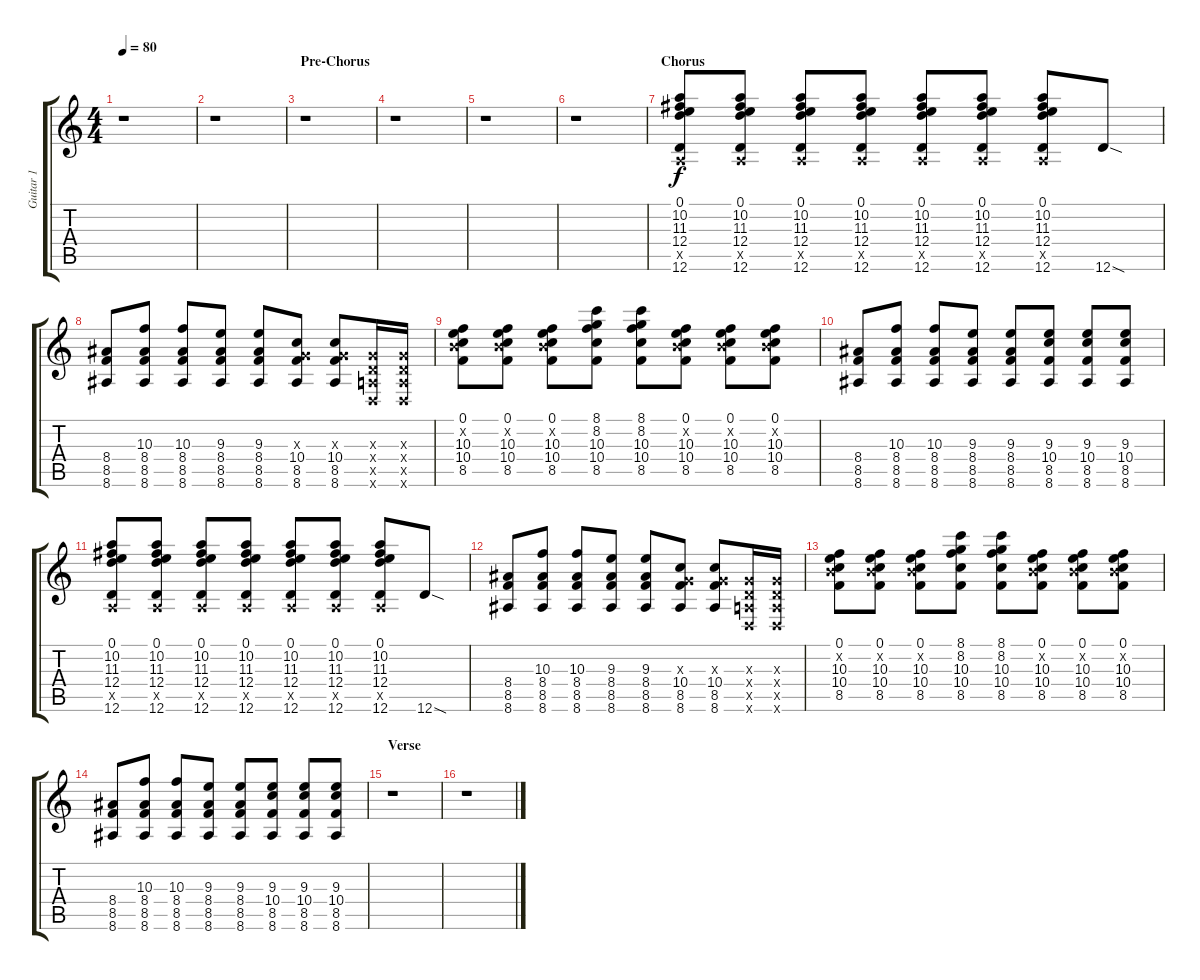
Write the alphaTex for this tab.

\track ("Guitar 1" "Guitar 1") {instrument distortionguitar}
\staff {score tabs}
\tuning (E4 B3 G3 D3 A2 D2) {hide}
\ts (4 4)
\tempo 80
\clef g2
\ks c
r.1{dy f} |
r.1 |
\section ("" "Pre-Chorus")
r.1 |
r.1 |
r.1 |
r.1 |
\section ("" "Chorus")
(0.1 10.2 11.3 12.4 0.5{x} 12.6).8 (0.1 10.2 11.3 12.4 0.5{x} 12.6).8 (0.1 10.2 11.3 12.4 0.5{x} 12.6).8 (0.1 10.2 11.3 12.4 0.5{x} 12.6).8 (0.1 10.2 11.3 12.4 0.5{x} 12.6).8 (0.1 10.2 11.3 12.4 0.5{x} 12.6).8 (0.1 10.2 11.3 12.4 0.5{x} 12.6).8 12.6{sod}.8 |
(8.4 8.5 8.6).8 (10.3 8.4 8.5 8.6).8 (10.3 8.4 8.5 8.6).8 (9.3 8.4 8.5 8.6).8 (9.3 8.4 8.5 8.6).8 (0.3{x} 10.4 8.5 8.6).8 (0.3{x} 10.4 8.5 8.6).8 (0.3{x} 0.4{x} 0.5{x} 0.6{x}).16 (0.3{x} 0.4{x} 0.5{x} 0.6{x}).16 |
(0.1 0.2{x} 10.3 10.4 8.5).8 (0.1 0.2{x} 10.3 10.4 8.5).8 (0.1 0.2{x} 10.3 10.4 8.5).8 (8.1 8.2 10.3 10.4 8.5).8 (8.1 8.2 10.3 10.4 8.5).8 (0.1 0.2{x} 10.3 10.4 8.5).8 (0.1 0.2{x} 10.3 10.4 8.5).8 (0.1 0.2{x} 10.3 10.4 8.5).8 |
(8.4 8.5 8.6).8 (10.3 8.4 8.5 8.6).8 (10.3 8.4 8.5 8.6).8 (9.3 8.4 8.5 8.6).8 (9.3 8.4 8.5 8.6).8 (9.3 10.4 8.5 8.6).8 (9.3 10.4 8.5 8.6).8 (9.3 10.4 8.5 8.6).8 |
(0.1 10.2 11.3 12.4 0.5{x} 12.6).8 (0.1 10.2 11.3 12.4 0.5{x} 12.6).8 (0.1 10.2 11.3 12.4 0.5{x} 12.6).8 (0.1 10.2 11.3 12.4 0.5{x} 12.6).8 (0.1 10.2 11.3 12.4 0.5{x} 12.6).8 (0.1 10.2 11.3 12.4 0.5{x} 12.6).8 (0.1 10.2 11.3 12.4 0.5{x} 12.6).8 12.6{sod}.8 |
(8.4 8.5 8.6).8 (10.3 8.4 8.5 8.6).8 (10.3 8.4 8.5 8.6).8 (9.3 8.4 8.5 8.6).8 (9.3 8.4 8.5 8.6).8 (0.3{x} 10.4 8.5 8.6).8 (0.3{x} 10.4 8.5 8.6).8 (0.3{x} 0.4{x} 0.5{x} 0.6{x}).16 (0.3{x} 0.4{x} 0.5{x} 0.6{x}).16 |
(0.1 0.2{x} 10.3 10.4 8.5).8 (0.1 0.2{x} 10.3 10.4 8.5).8 (0.1 0.2{x} 10.3 10.4 8.5).8 (8.1 8.2 10.3 10.4 8.5).8 (8.1 8.2 10.3 10.4 8.5).8 (0.1 0.2{x} 10.3 10.4 8.5).8 (0.1 0.2{x} 10.3 10.4 8.5).8 (0.1 0.2{x} 10.3 10.4 8.5).8 |
(8.4 8.5 8.6).8 (10.3 8.4 8.5 8.6).8 (10.3 8.4 8.5 8.6).8 (9.3 8.4 8.5 8.6).8 (9.3 8.4 8.5 8.6).8 (9.3 10.4 8.5 8.6).8 (9.3 10.4 8.5 8.6).8 (9.3 10.4 8.5 8.6).8 |
\section ("" "Verse")
r.1 |
r.1
